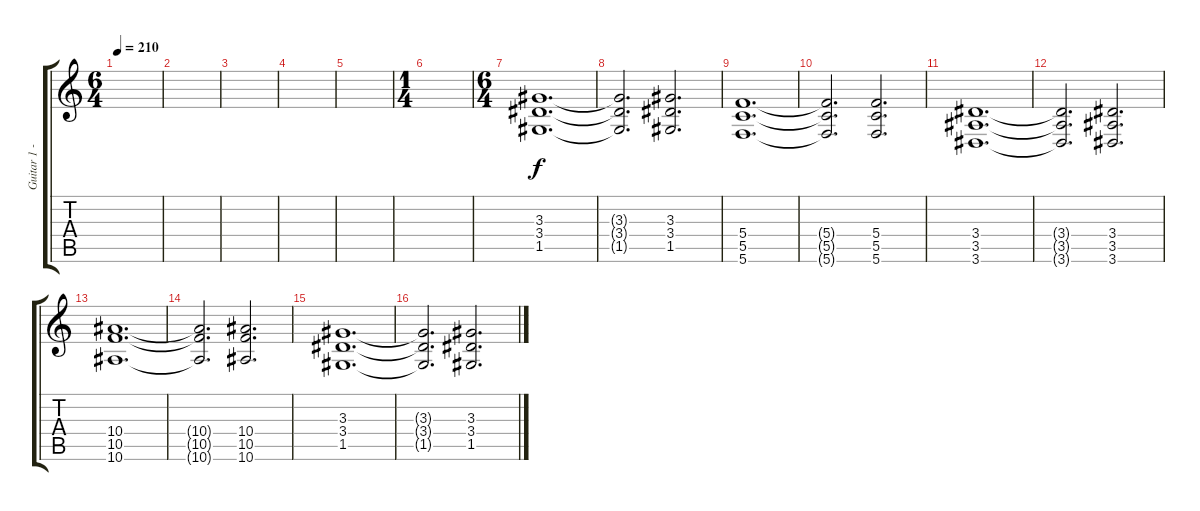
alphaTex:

\track ("Guitar 1 - Adam Dutkiewitz" "Guitar 1 -") {instrument distortionguitar}
\staff {score tabs}
\tuning (D4 A3 F3 C3 G2 C2) {hide}
\ts (6 4)
\tempo 210
\clef g2
\ks c
|
|
|
|
|
\ts (1 4)
|
\ts (6 4)
(3.3 3.4 1.5).1{d balance 8} |
(3.3{t} 3.4{t} 1.5{t}).2{d} (3.3 3.4 1.5).2{d} |
(5.4 5.5 5.6).1{d} |
(5.4{t} 5.5{t} 5.6{t}).2{d} (5.4 5.5 5.6).2{d} |
(3.4 3.5 3.6).1{d} |
(3.4{t} 3.5{t} 3.6{t}).2{d} (3.4 3.5 3.6).2{d} |
(10.4 10.5 10.6).1{d} |
(10.4{t} 10.5{t} 10.6{t}).2{d} (10.4 10.5 10.6).2{d} |
(3.3 3.4 1.5).1{d} |
(3.3{t} 3.4{t} 1.5{t}).2{d} (3.3 3.4 1.5).2{d}
